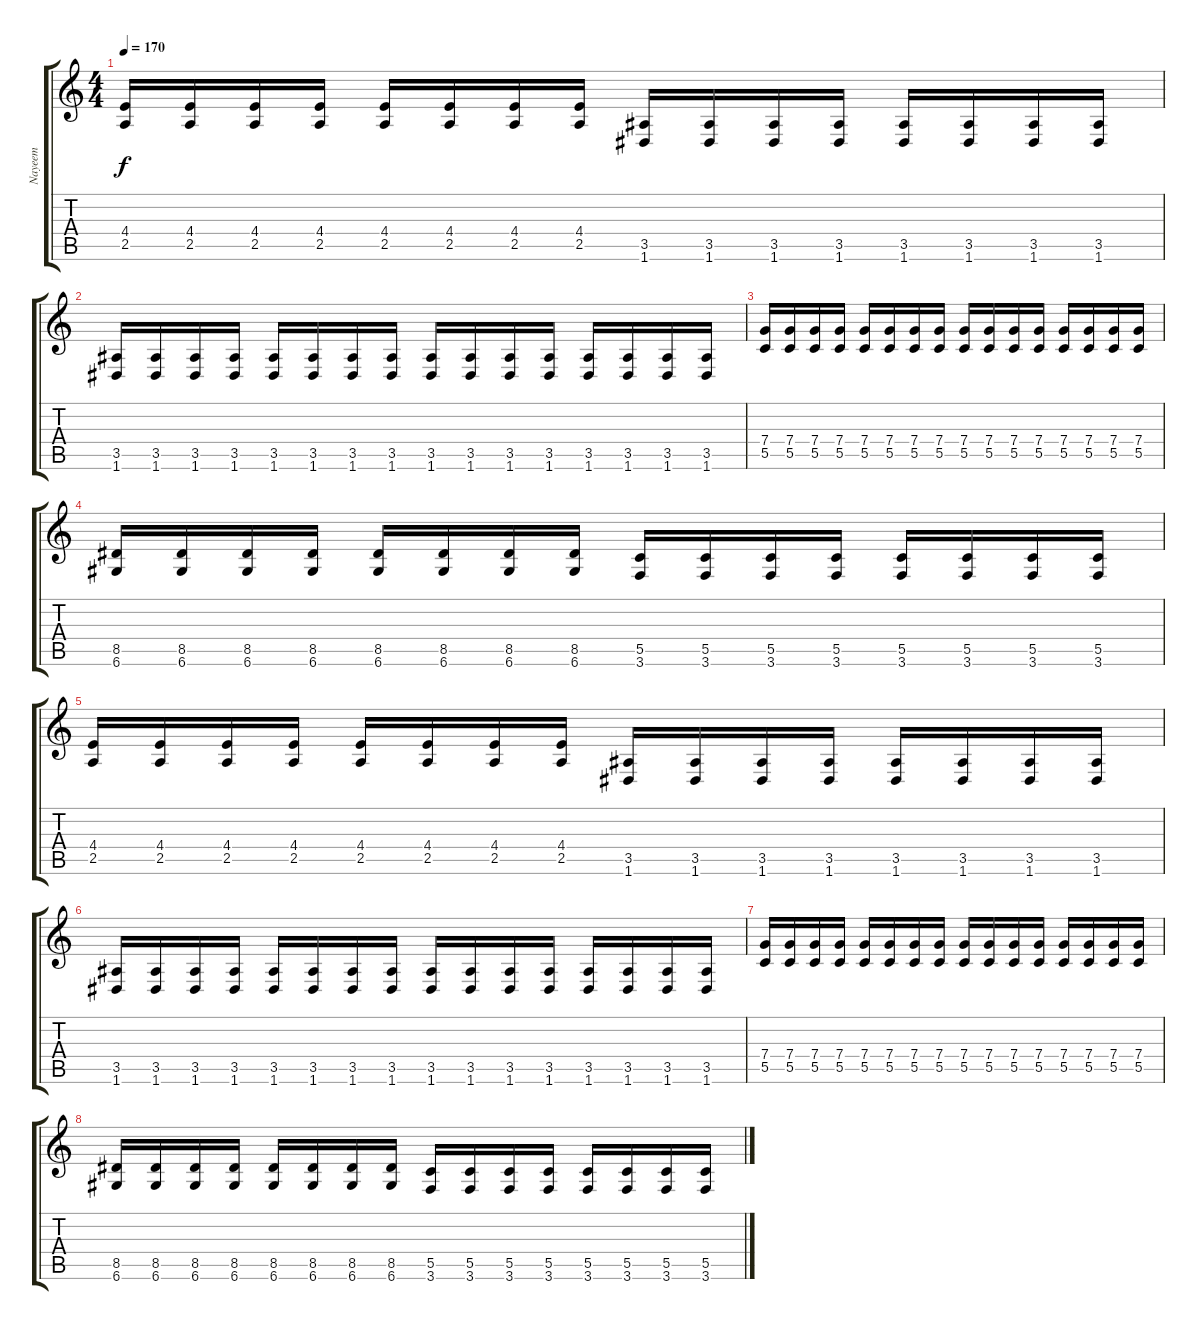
\track ("Nayeem" "Nayeem") {instrument overdrivenguitar}
\staff {score tabs}
\tuning (D4 A3 F3 C3 G2 D2) {hide}
\ts (4 4)
\tempo 170
\clef g2
\ks c
(4.4 2.5).16{dy f} (4.4 2.5).16 (4.4 2.5).16 (4.4 2.5).16 (4.4 2.5).16 (4.4 2.5).16 (4.4 2.5).16 (4.4 2.5).16 (3.5 1.6).16 (3.5 1.6).16 (3.5 1.6).16 (3.5 1.6).16 (3.5 1.6).16 (3.5 1.6).16 (3.5 1.6).16 (3.5 1.6).16 |
(3.5 1.6).16 (3.5 1.6).16 (3.5 1.6).16 (3.5 1.6).16 (3.5 1.6).16 (3.5 1.6).16 (3.5 1.6).16 (3.5 1.6).16 (3.5 1.6).16 (3.5 1.6).16 (3.5 1.6).16 (3.5 1.6).16 (3.5 1.6).16 (3.5 1.6).16 (3.5 1.6).16 (3.5 1.6).16 |
(7.4 5.5).16 (7.4 5.5).16 (7.4 5.5).16 (7.4 5.5).16 (7.4 5.5).16 (7.4 5.5).16 (7.4 5.5).16 (7.4 5.5).16 (7.4 5.5).16 (7.4 5.5).16 (7.4 5.5).16 (7.4 5.5).16 (7.4 5.5).16 (7.4 5.5).16 (7.4 5.5).16 (7.4 5.5).16 |
(8.5 6.6).16 (8.5 6.6).16 (8.5 6.6).16 (8.5 6.6).16 (8.5 6.6).16 (8.5 6.6).16 (8.5 6.6).16 (8.5 6.6).16 (5.5 3.6).16 (5.5 3.6).16 (5.5 3.6).16 (5.5 3.6).16 (5.5 3.6).16 (5.5 3.6).16 (5.5 3.6).16 (5.5 3.6).16 |
(4.4 2.5).16 (4.4 2.5).16 (4.4 2.5).16 (4.4 2.5).16 (4.4 2.5).16 (4.4 2.5).16 (4.4 2.5).16 (4.4 2.5).16 (3.5 1.6).16 (3.5 1.6).16 (3.5 1.6).16 (3.5 1.6).16 (3.5 1.6).16 (3.5 1.6).16 (3.5 1.6).16 (3.5 1.6).16 |
(3.5 1.6).16 (3.5 1.6).16 (3.5 1.6).16 (3.5 1.6).16 (3.5 1.6).16 (3.5 1.6).16 (3.5 1.6).16 (3.5 1.6).16 (3.5 1.6).16 (3.5 1.6).16 (3.5 1.6).16 (3.5 1.6).16 (3.5 1.6).16 (3.5 1.6).16 (3.5 1.6).16 (3.5 1.6).16 |
(7.4 5.5).16 (7.4 5.5).16 (7.4 5.5).16 (7.4 5.5).16 (7.4 5.5).16 (7.4 5.5).16 (7.4 5.5).16 (7.4 5.5).16 (7.4 5.5).16 (7.4 5.5).16 (7.4 5.5).16 (7.4 5.5).16 (7.4 5.5).16 (7.4 5.5).16 (7.4 5.5).16 (7.4 5.5).16 |
(8.5 6.6).16 (8.5 6.6).16 (8.5 6.6).16 (8.5 6.6).16 (8.5 6.6).16 (8.5 6.6).16 (8.5 6.6).16 (8.5 6.6).16 (5.5 3.6).16 (5.5 3.6).16 (5.5 3.6).16 (5.5 3.6).16 (5.5 3.6).16 (5.5 3.6).16 (5.5 3.6).16 (5.5 3.6).16
